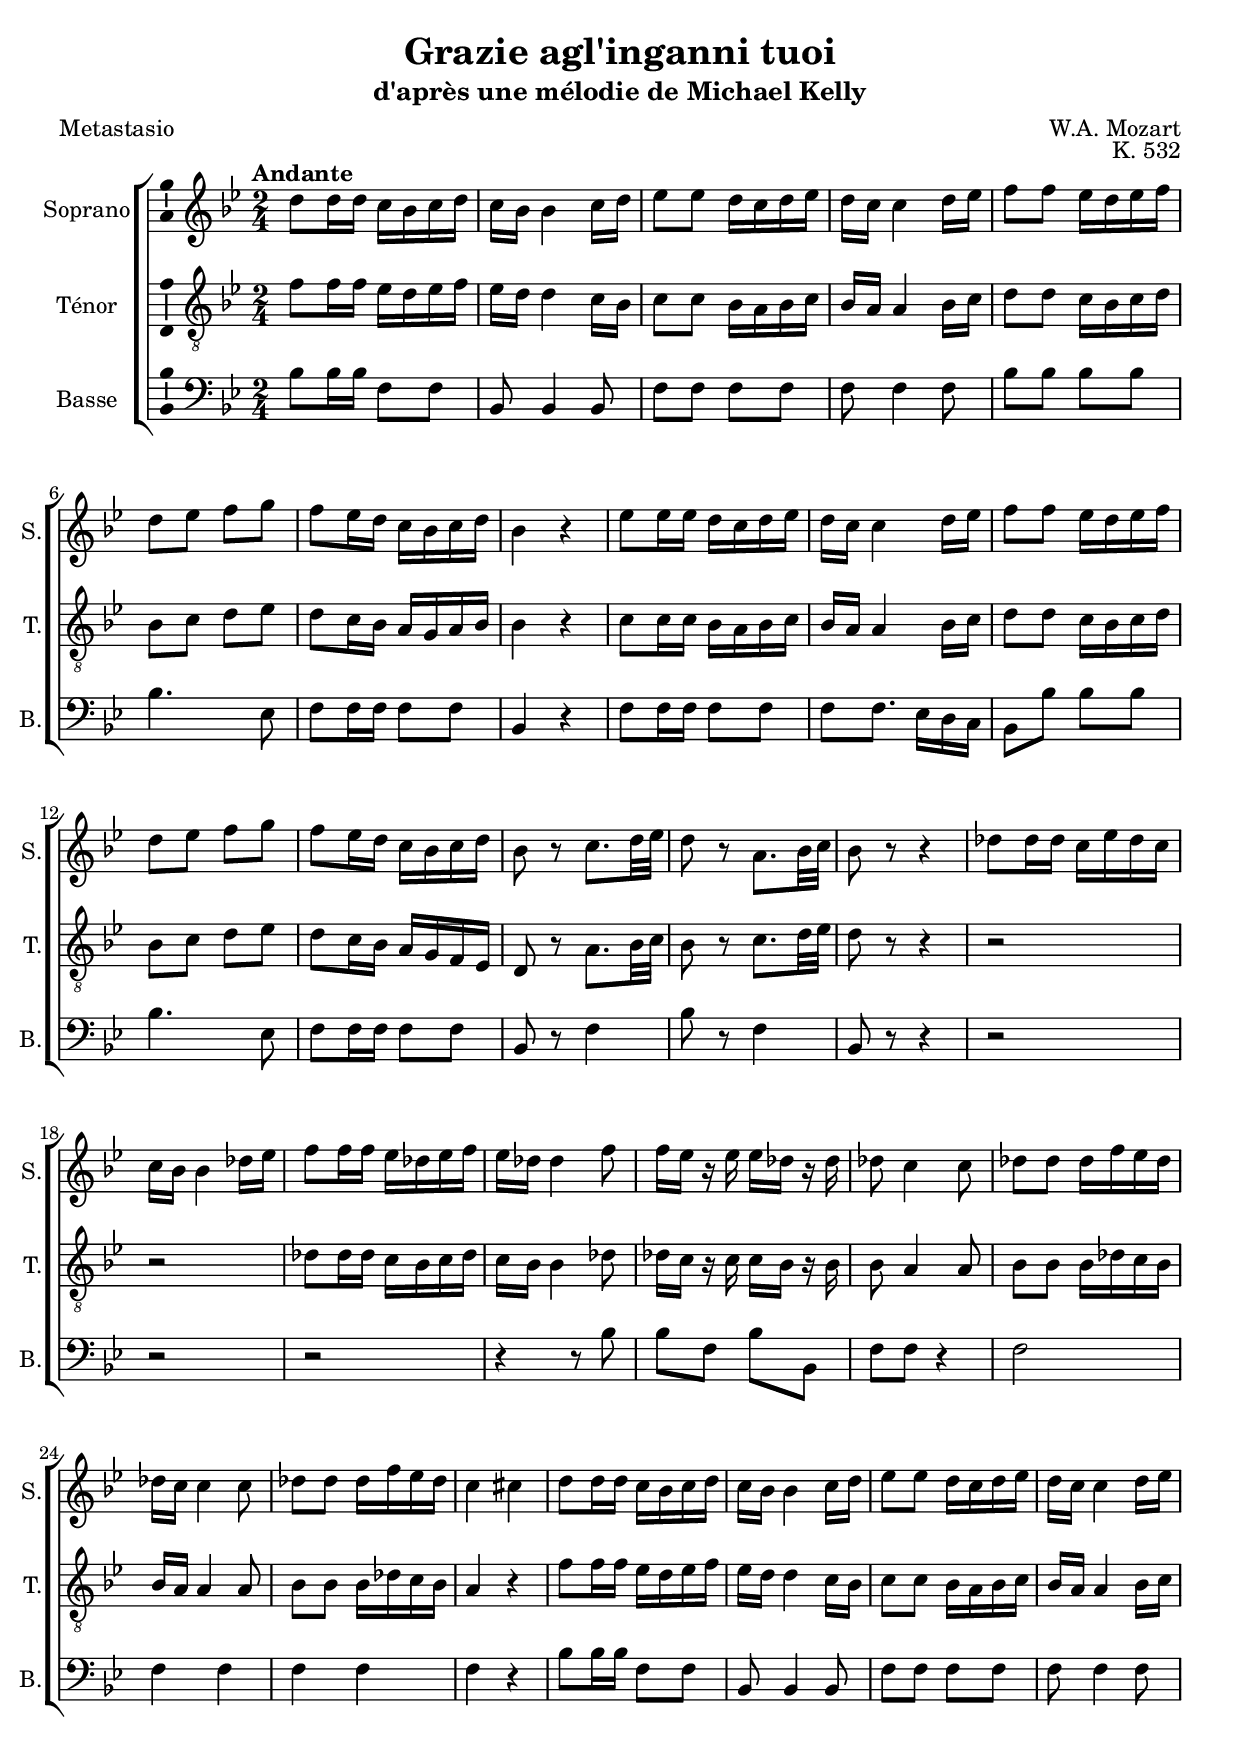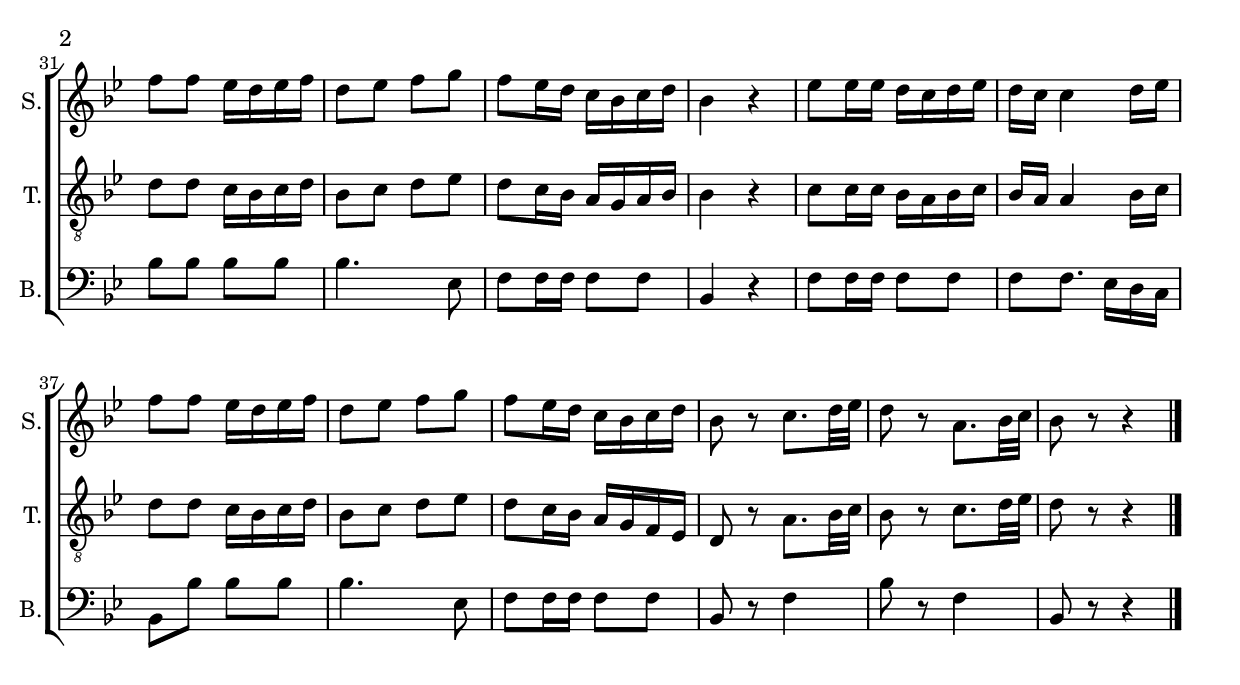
\version "2.14.2"
\language "italiano"

\paper {
  system-system-spacing #'padding = #5
}

\header {
  composer = "W.A. Mozart"
  poet = "Metastasio"
  title = "Grazie agl'inganni tuoi"
  subtitle = "d'après une mélodie de Michael Kelly"
  opus = "K. 532"
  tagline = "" % no footer
}

global = {
  \key sib \major
  \time 2/4
  \tempo "Andante" 4 = 60
  \set Score.tempoHideNote = ##t % hide tempo marking
}

notesA = {
  re8 re16 re do sib do re |
  do16 sib sib4 do16 re |
  mib8 mib re16 do re mib |
  re16 do do4 re16 mib |
  
  fa8 fa mib16 re mib fa |
  re8 mib fa sol |
  fa8 mib16 re do sib do re |
  sib4 r |
  mib8 mib16 mib re do re mib |
  re16 do do4 re16 mib |
  
  fa8 fa mib16 re mib fa |
  re8 mib fa sol |
  fa8 mib16 re do sib do re |
  sib8 r do8. re32 mib |
  re8 r la8. sib32 do |
  sib8 r r4 |
  
  reb8 reb16 reb do mib reb do |
  do16 sib sib4 reb16 mib |
  fa8 fa16 fa mib reb mib fa |
  mib16 reb reb4 fa8 |
  fa16 mib r mib mib reb r reb |
  reb8 do4 do8 |
  
  reb8 reb reb16 fa mib reb |
  reb16 do do4 do8 |
  reb8 reb reb16 fa mib reb |
  do4 dod |
  re8 re16 re do sib do re |
  do16 sib sib4 do16 re |
  
  mib8 mib re16 do re mib |
  re16 do do4 re16 mib |
  fa8 fa mib16 re mib fa |
  re8 mib fa sol |
  fa8 mib16 re do sib do re |
  sib4 r |
  mib8 mib16 mib re do re mib |
  
  re16 do do4 re16 mib |
  fa8 fa mib16 re mib fa |
  re8 mib fa sol |
  fa8 mib16 re do sib do re |
  sib8 r do8. re32 mib |
  re8 r la8. sib32 do |
  sib8 r r4
  
  \bar "|."
}

notesB = {
  fa8 fa16 fa mib re mib fa |
  mib16 re re4 do16 sib |
  do8 do sib16 la sib do |
  sib16 la la4 sib16 do |
  
  re8 re do16 sib do re |
  sib8 do re mib |
  re8 do16 sib la sol la sib |
  sib4 r |
  do8 do16 do sib la sib do |
  sib16 la la4 sib16 do |
  
  re8 re do16 sib do re |
  sib8 do re mib |
  re8 do16 sib la sol fa mib |
  re8 r la'8. sib32 do |
  sib8 r do8. re32 mib |
  re8 r r4 |
  
  r2 |
  r2 |
  reb8 reb16 reb do sib do reb |
  do16 sib sib4 reb8 |
  reb16 do r do do sib r sib |
  sib8 la4 la8 |
  
  sib8 sib sib16 reb do sib |
  sib16 la la4 la8 |
  sib8 sib sib16 reb do sib |
  la4 r |
  fa'8 fa16 fa mib re mib fa |
  mib16 re re4 do16 sib |
  
  do8 do sib16 la sib do |
  sib16 la la4 sib16 do |
  re8 re do16 sib do re |
  sib8 do re mib |
  re8 do16 sib la sol la sib |
  sib4 r |
  do8 do16 do sib la sib do |
  
  sib16 la la4 sib16 do |
  re8 re do16 sib do re |
  sib8 do re mib |
  re8 do16 sib la sol fa mib |
  re8 r la'8. sib32 do |
  sib8 r do8. re32 mib |
  re8 r r4 |
  
  \bar "|."
}

notesC = {
  sib8 sib16 sib fa8 fa
  sib,8 sib4 sib8
  fa'8 fa fa fa
  fa8 fa4 fa8
  sib8 sib sib sib
  sib4. mib,8
  
  fa8 fa16 fa fa8 fa8
  sib,4 r
  fa'8 fa16 fa fa8 fa8
  fa8 fa8. mib16 re do
  sib8 sib' sib sib
  sib4. mib,8
  
  fa8 fa16 fa fa8 fa8
  sib,8 r fa'4
  sib8 r fa4
  sib,8 r8 r4
  r2
  r2
  
  r2
  r4 r8 sib'8
  sib8 fa sib sib,
  fa'8 fa r4
  fa2
  fa4 fa
  
  fa4 fa
  fa4 r
  sib8 sib16 sib fa8 fa
  sib,8 sib4 sib8
  fa'8 fa fa fa
  fa8 fa4 fa8
  
  sib8 sib sib sib
  sib4. mib,8
  fa8 fa16 fa fa8 fa
  sib,4 r
  fa'8 fa16 fa fa8 fa
  fa8 fa8. mib16 re do
  
  sib8 sib' sib sib
  sib4. mib,8
  fa8 fa16 fa fa8 fa
  sib,8 r fa'4
  sib8 r fa4
  sib,8 r r4
  
  \bar "|."
}

lyricsA = \lyricmode {

}

lyricsB = \lyricmode {

}

lyricsC = \lyricmode {

}

\score {
  \new ChoirStaff <<
    \new Staff <<
      \set Staff.midiInstrument = #"choir aahs"
      \new Voice = "Soprano" <<
        \global
        \set Staff.instrumentName = #"Soprano"
        \set Staff.shortInstrumentName = #"S."
        \relative do'' {
          \clef treble
          \notesA
        }
        \addlyrics {
          \lyricsA
        }
      >>
    >>
    \new Staff <<
      \set Staff.midiInstrument = #"choir aahs"
      \new Voice = "Ténor" <<
        \global
        \set Staff.instrumentName = #"Ténor"
        \set Staff.shortInstrumentName = #"T."
        \relative do' {
          \clef "G_8"
          \notesB
        }
        \addlyrics {
          \lyricsB
        }
      >>
    >>
    \new Staff <<
      \set Staff.midiInstrument = #"choir aahs"
      \new Voice = "Basse" <<
        \global
        \set Staff.instrumentName = #"Basse"
        \set Staff.shortInstrumentName = #"B."
        \relative do' {
          \clef bass
          \notesC
        }
        \addlyrics {
          \lyricsC
        }
      >>
    >>
  >>

  \midi { }

  \layout {
    \context {
        \Voice
        \consists Ambitus_engraver % display ambitus
    }
  }
}